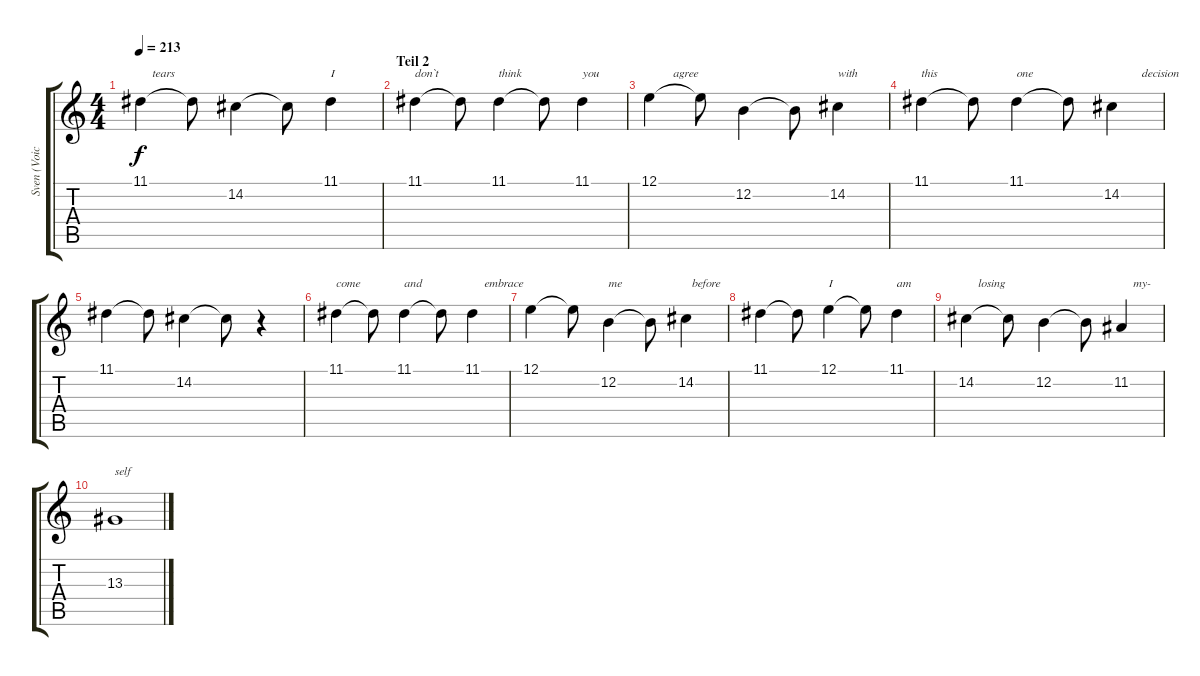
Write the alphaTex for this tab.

\track ("Sven (Voice)" "Sven (Voic") {instrument lead2sawtooth}
\staff {score tabs}
\tuning (E4 B3 G3 D3 A2 E2) {hide}
\ts (4 4)
\tempo 213
\clef g2
\ks c
11.1.4{txt "    tears" dy f} 11.1{t}.8 14.2.4 14.2{t}.8 11.1.4{txt "I"} |
\section ("" "Teil 2")
11.1.4{txt "don`t"} 11.1{t}.8 11.1.4{txt "think"} 11.1{t}.8 11.1.4{txt "you"} |
12.1.4{txt "        agree"} 12.1{t}.8 12.2.4 12.2{t}.8 14.2.4{txt "with"} |
11.1.4{txt "this"} 11.1{t}.8 11.1.4{txt "one"} 11.1{t}.8 14.2.4{txt "          decision"} |
11.1.4 11.1{t}.8 14.2.4 14.2{t}.8 r.4 |
11.1.4{txt "come "} 11.1{t}.8 11.1.4{txt "and"} 11.1{t}.8 11.1.4{txt "    embrace"} |
12.1.4 12.1{t}.8 12.2.4{txt "me"} 12.2{t}.8 14.2.4{txt "  before"} |
11.1.4 11.1{t}.8 12.1.4{txt "I"} 12.1{t}.8 11.1.4{txt "am"} |
14.2.4{txt "    losing"} 14.2{t}.8 12.2.4 12.2{t}.8 11.2.4{txt "    my-"} |
13.3.1{txt "self"}
